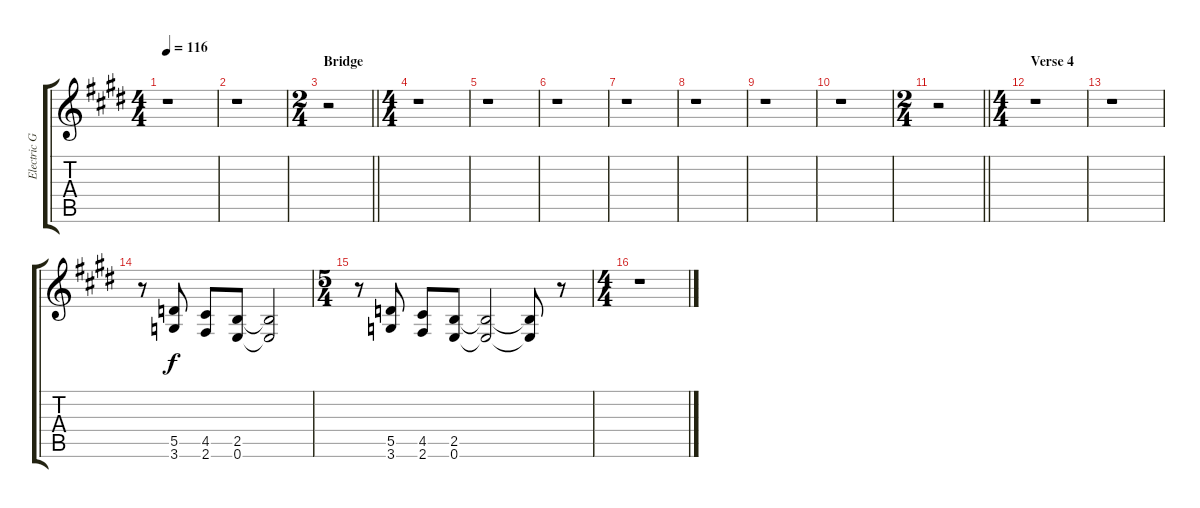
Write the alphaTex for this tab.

\track ("Electric Guitar 5" "Electric G") {instrument overdrivenguitar}
\staff {score tabs}
\tuning (E4 B3 G3 D3 A2 E2) {hide}
\ts (4 4)
\tempo 116
\clef g2
\ks e
r.1{dy f} |
\ks c#minor
r.1 |
\ts (2 4)
\section ("" "Bridge")
\barLineRight lightlight
r.2 |
\ts (4 4)
\ks e
r.1 |
\ks c#minor
r.1 |
r.1 |
\ks e
r.1 |
\ks c#minor
r.1 |
r.1 |
\ks e
r.1 |
\ts (2 4)
\barLineRight lightlight
\ks c#minor
r.2 |
\ts (4 4)
\section ("" "Verse 4")
r.1 |
\ks e
r.1 |
\ks c#minor
r.8 (5.5 3.6).8 (4.5 2.6).8 (2.5 0.6).8 (2.5{t} 0.6{t}).2 |
\ts (5 4)
r.8 (5.5 3.6).8 (4.5 2.6).8 (2.5 0.6).8 (2.5{t} 0.6{t}).2 (2.5{t} 0.6{t}).8 r.8 |
\ts (4 4)
\ks e
r.1
